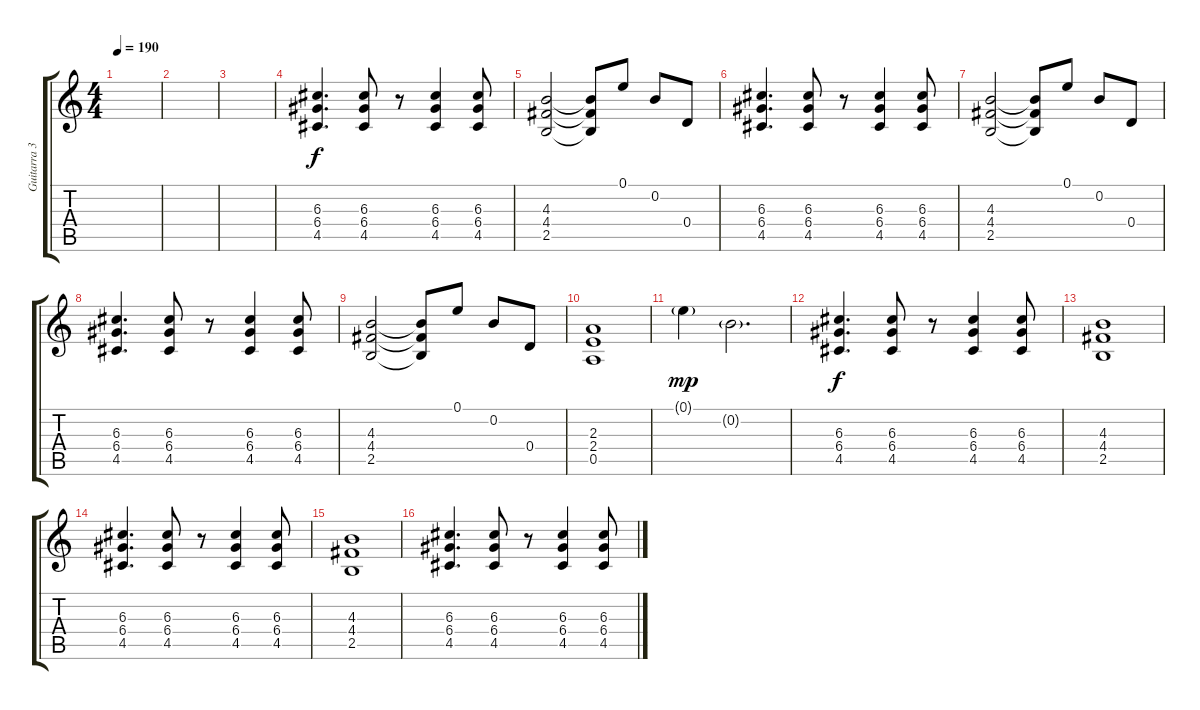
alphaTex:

\track ("Guitarra 3" "Guitarra 3") {instrument overdrivenguitar}
\staff {score tabs}
\tuning (E4 B3 G3 D3 A2 E2) {hide}
\ts (4 4)
\tempo 190
\clef g2
\ks c
|
|
|
(6.3 6.4 4.5).4{d} (6.3 6.4 4.5).8 r.8 (6.3 6.4 4.5).4 (6.3 6.4 4.5).8 |
(4.3 4.4 2.5).2 (4.3{t} 4.4{t} 2.5{t}).8 0.1.8 0.2.8 0.4.8 |
(6.3 6.4 4.5).4{d} (6.3 6.4 4.5).8 r.8 (6.3 6.4 4.5).4 (6.3 6.4 4.5).8 |
(4.3 4.4 2.5).2 (4.3{t} 4.4{t} 2.5{t}).8 0.1.8 0.2.8 0.4.8 |
(6.3 6.4 4.5).4{d} (6.3 6.4 4.5).8 r.8 (6.3 6.4 4.5).4 (6.3 6.4 4.5).8 |
(4.3 4.4 2.5).2 (4.3{t} 4.4{t} 2.5{t}).8 0.1.8 0.2.8 0.4.8 |
(2.3 2.4 0.5).1 |
0.1{g}.4{dy mp} 0.2{g}.2{d} |
(6.3 6.4 4.5).4{d dy f} (6.3 6.4 4.5).8 r.8 (6.3 6.4 4.5).4 (6.3 6.4 4.5).8 |
(4.3 4.4 2.5).1 |
(6.3 6.4 4.5).4{d} (6.3 6.4 4.5).8 r.8 (6.3 6.4 4.5).4 (6.3 6.4 4.5).8 |
(4.3 4.4 2.5).1 |
(6.3 6.4 4.5).4{d} (6.3 6.4 4.5).8 r.8 (6.3 6.4 4.5).4 (6.3 6.4 4.5).8
